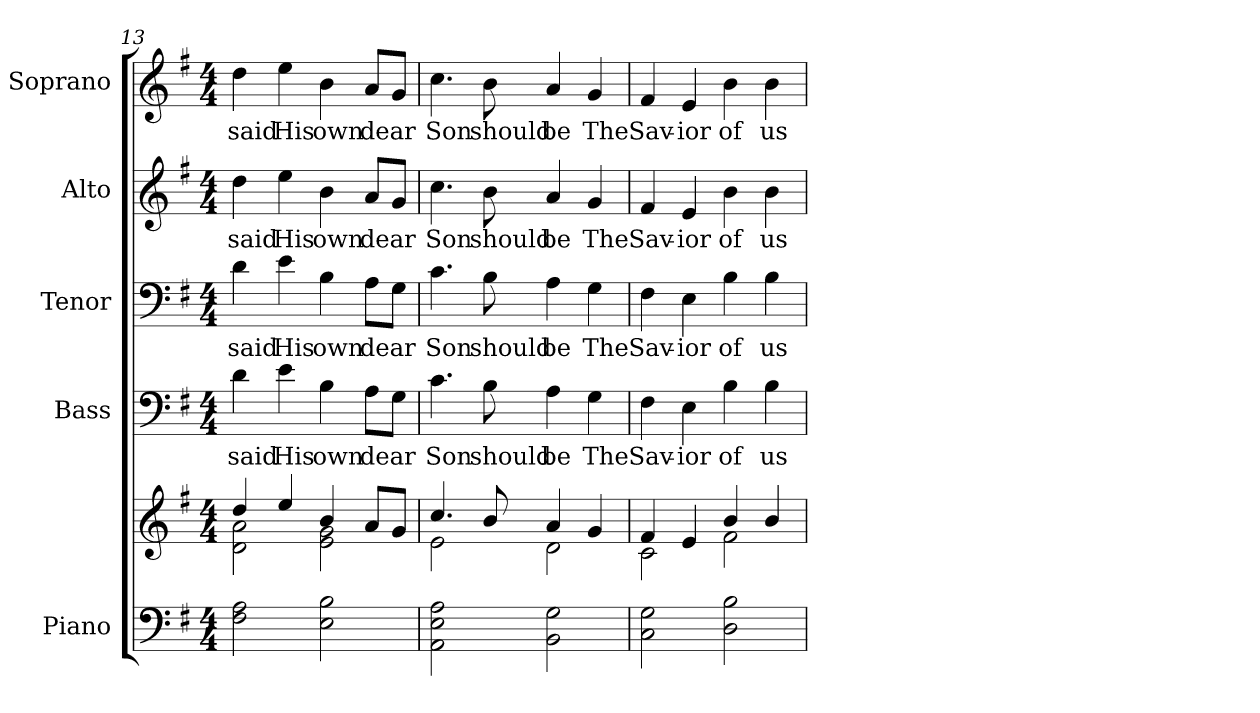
**kern	**kern	**kern	**text	**kern	**text	**kern	**text	**kern	**text
*part5	*part5	*part4	*part4	*part3	*part3	*part2	*part2	*part1	*part1
*staff6	*staff5	*staff4	*staff4	*staff3	*staff3	*staff2	*staff2	*staff1	*staff1
*I"Piano	*	*I"Bass	*	*I"Tenor	*	*I"Alto	*	*I"Soprano	*
*I'Pno.	*	*I'B.	*	*I'T.	*	*I'A.	*	*I'S.	*
*clefF4	*clefG2	*clefF4	*	*clefF4	*	*clefG2	*	*clefG2	*
*k[f#]	*k[f#]	*k[f#]	*	*k[f#]	*	*k[f#]	*	*k[f#]	*
*G:	*G:	*G:	*	*G:	*	*G:	*	*G:	*
*M4/4	*M4/4	*M4/4	*	*M4/4	*	*M4/4	*	*M4/4	*
=13	=13	=13	=13	=13	=13	=13	=13	=13	=13
*	*^	*	*	*	*	*	*	*	*
!	!	!	!	!LO:LY:b:color=#000000	!	!	!	!	!	!
!	!	!	!	!	!	!LO:LY:b:color=#000000	!	!	!	!
!	!	!	!	!	!	!	!	!LO:LY:b:color=#000000	!	!
!	!	!	!	!	!	!	!	!	!	!LO:LY:b:color=#000000
2F#i\ 2Ai	4ddi/	2di\ 2ai	4di\	said	4di\	said	4ddi\	said	4ddi\	said
!	!	!	!	!LO:LY:b:color=#000000	!	!	!	!	!	!
!	!	!	!	!	!	!LO:LY:b:color=#000000	!	!	!	!
!	!	!	!	!	!	!	!	!LO:LY:b:color=#000000	!	!
!	!	!	!	!	!	!	!	!	!	!LO:LY:b:color=#000000
.	4eei/	.	4ei\	His	4ei\	His	4eei\	His	4eei\	His
!	!	!	!	!LO:LY:b:color=#000000	!	!	!	!	!	!
!	!	!	!	!	!	!LO:LY:b:color=#000000	!	!	!	!
!	!	!	!	!	!	!	!	!LO:LY:b:color=#000000	!	!
!	!	!	!	!	!	!	!	!	!	!LO:LY:b:color=#000000
2Ei\ 2Bi	4bi/	2ei\ 2gi	4Bi\	own	4Bi\	own	4bi\	own	4bi\	own
!	!	!	!	!LO:LY:b:color=#000000	!	!	!	!	!	!
!	!	!	!	!	!	!LO:LY:b:color=#000000	!	!	!	!
!	!	!	!	!	!	!	!	!LO:LY:b:color=#000000	!	!
!	!	!	!	!	!	!	!	!	!	!LO:LY:b:color=#000000
.	8ai/L	.	8Ai\L	dear	8Ai\L	dear	8ai/L	dear	8ai/L	dear
.	8gi/J	.	8Gi\J	.	8Gi\J	.	8gi/J	.	8gi/J	.
!!LO:PB:g=z
=14	=14	=14	=14	=14	=14	=14	=14	=14	=14	=14
!	!	!	!	!LO:LY:b:color=#000000	!	!	!	!	!	!
!	!	!	!	!	!	!LO:LY:b:color=#000000	!	!	!	!
!	!	!	!	!	!	!	!	!LO:LY:b:color=#000000	!	!
!	!	!	!	!	!	!	!	!	!	!LO:LY:b:color=#000000
2AAi\ 2Ei 2Ai	4.cci/	2ei\	4.ci\	Son	4.ci\	Son	4.cci\	Son	4.cci\	Son
!	!	!	!	!LO:LY:b:color=#000000	!	!	!	!	!	!
!	!	!	!	!	!	!LO:LY:b:color=#000000	!	!	!	!
!	!	!	!	!	!	!	!	!LO:LY:b:color=#000000	!	!
!	!	!	!	!	!	!	!	!	!	!LO:LY:b:color=#000000
.	8bi/	.	8Bi\	should	8Bi\	should	8bi\	should	8bi\	should
!	!	!	!	!LO:LY:b:color=#000000	!	!	!	!	!	!
!	!	!	!	!	!	!LO:LY:b:color=#000000	!	!	!	!
!	!	!	!	!	!	!	!	!LO:LY:b:color=#000000	!	!
!	!	!	!	!	!	!	!	!	!	!LO:LY:b:color=#000000
2BBi\ 2Gi	4ai/	2di\	4Ai\	be	4Ai\	be	4ai/	be	4ai/	be
!	!	!	!	!LO:LY:b:color=#000000	!	!	!	!	!	!
!	!	!	!	!	!	!LO:LY:b:color=#000000	!	!	!	!
!	!	!	!	!	!	!	!	!LO:LY:b:color=#000000	!	!
!	!	!	!	!	!	!	!	!	!	!LO:LY:b:color=#000000
.	4gi/	.	4Gi\	The	4Gi\	The	4gi/	The	4gi/	The
=15	=15	=15	=15	=15	=15	=15	=15	=15	=15	=15
!	!	!	!	!LO:LY:b:color=#000000	!	!	!	!	!	!
!	!	!	!	!	!	!LO:LY:b:color=#000000	!	!	!	!
!	!	!	!	!	!	!	!	!LO:LY:b:color=#000000	!	!
!	!	!	!	!	!	!	!	!	!	!LO:LY:b:color=#000000
2Ci\ 2Gi	4f#i/	2ci\	4F#i\	Sav-	4F#i\	Sav-	4f#i/	Sav-	4f#i/	Sav-
!	!	!	!	!LO:LY:b:color=#000000	!	!	!	!	!	!
!	!	!	!	!	!	!LO:LY:b:color=#000000	!	!	!	!
!	!	!	!	!	!	!	!	!LO:LY:b:color=#000000	!	!
!	!	!	!	!	!	!	!	!	!	!LO:LY:b:color=#000000
.	4ei/	.	4Ei\	-ior	4Ei\	-ior	4ei/	-ior	4ei/	-ior
!	!	!	!	!LO:LY:b:color=#000000	!	!	!	!	!	!
!	!	!	!	!	!	!LO:LY:b:color=#000000	!	!	!	!
!	!	!	!	!	!	!	!	!LO:LY:b:color=#000000	!	!
!	!	!	!	!	!	!	!	!	!	!LO:LY:b:color=#000000
2Di\ 2Bi	4bi/	2f#i\	4Bi\	of	4Bi\	of	4bi\	of	4bi\	of
!	!	!	!	!LO:LY:b:color=#000000	!	!	!	!	!	!
!	!	!	!	!	!	!LO:LY:b:color=#000000	!	!	!	!
!	!	!	!	!	!	!	!	!LO:LY:b:color=#000000	!	!
!	!	!	!	!	!	!	!	!	!	!LO:LY:b:color=#000000
.	4bi/	.	4Bi\	us	4Bi\	us	4bi\	us	4bi\	us
*	*v	*v	*	*	*	*	*	*	*	*
=	=	=	=	=	=	=	=	=	=
*-	*-	*-	*-	*-	*-	*-	*-	*-	*-
